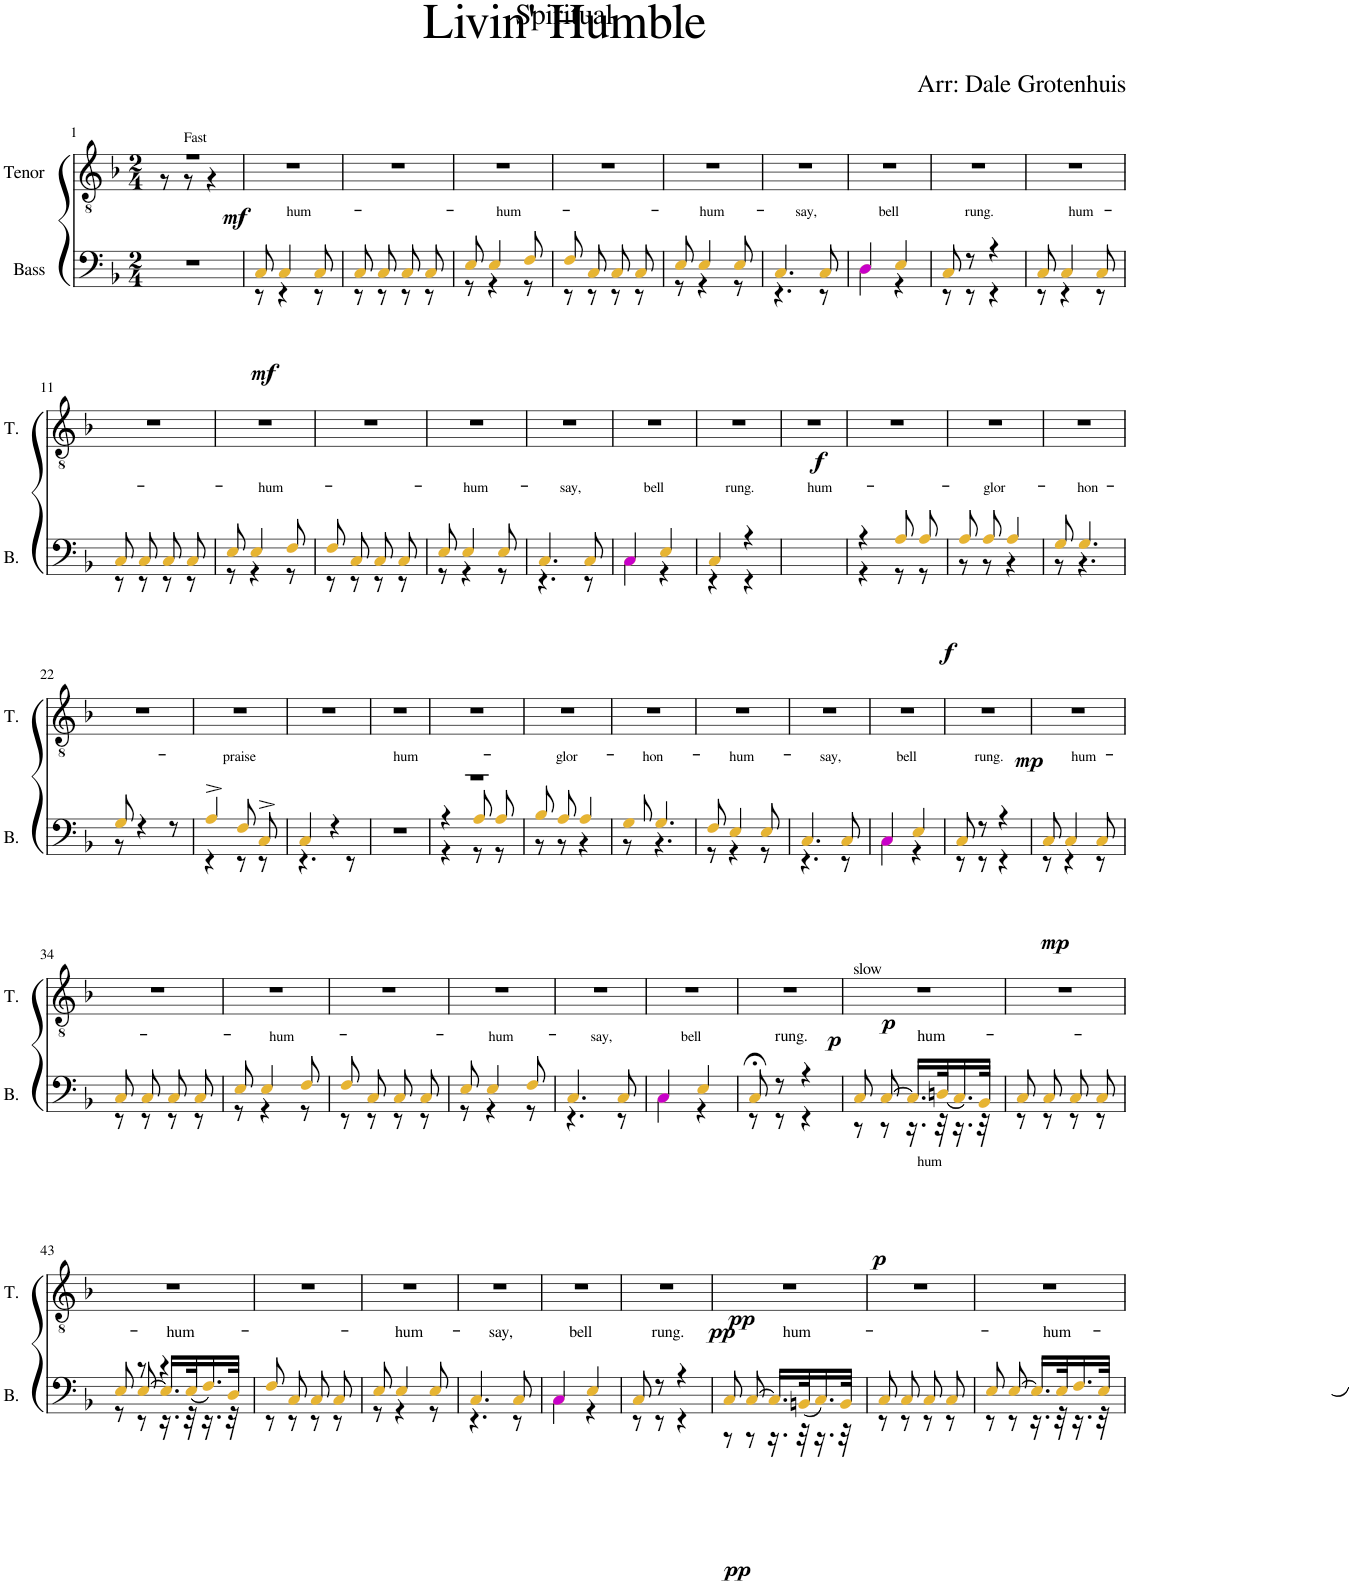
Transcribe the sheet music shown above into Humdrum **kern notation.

**kern	**text	**dynam	**kern	**text	**dynam
*part2	*part2	*part2	*part1	*part1	*part1
*staff2	*staff2	*staff2	*staff1	*staff1	*staff1
*I"Bass	*	*	*I"Tenor	*	*
*I'B.	*	*	*I'T.	*	*
*clefF4	*	*	*clefGv2	*	*
*k[b-]	*	*	*k[b-]	*	*
*M2/4	*	*	*M2/4	*	*
=1	=1	=1	=1	=1	=1
*	*	*	*^	*	*
2r	.	.	2r	8r	.	.
!	!	!	!	!LO:TX:a:t=Fast	!	!
!	!	!	!	!	!	!LO:DY:b
.	.	.	.	8r	.	mf
.	.	.	.	4r	.	.
=2	=2	=2	=2	=2	=2	=2
*^	*	*	*	*	*	*
*	*^	*	*	*	*	*	*
!	!	!	!	!LO:DY:b	!	!	!LO:LY:b	!
*	*	*	*	*	*v	*v	*	*
2ryy	8Ci/	8r	.	mf	2r	hum-	.
.	4Ci/	4r	.	.	.	.	.
.	8Ci/	8r	.	.	.	.	.
=3	=3	=3	=3	=3	=3	=3	=3
2ryy	8Ci/	8r	.	.	2r	.	.
.	8Ci/	8r	.	.	.	.	.
.	8Ci/	8r	.	.	.	.	.
.	8Ci/	8r	.	.	.	.	.
=4	=4	=4	=4	=4	=4	=4	=4
!	!	!	!	!	!	!LO:LY:b	!
2ryy	8Ei/	8r	.	.	2r	hum-	.
.	4Ei/	4r	.	.	.	.	.
.	8Fi/	8r	.	.	.	.	.
=5	=5	=5	=5	=5	=5	=5	=5
2ryy	8Fi/	8r	.	.	2r	.	.
.	8Ci/	8r	.	.	.	.	.
.	8Ci/	8r	.	.	.	.	.
.	8Ci/	8r	.	.	.	.	.
=6	=6	=6	=6	=6	=6	=6	=6
!	!	!	!	!	!	!LO:LY:b	!
2ryy	8Ei/	8r	.	.	2r	hum-	.
.	4Ei/	4r	.	.	.	.	.
.	8Ei/	8r	.	.	.	.	.
=7	=7	=7	=7	=7	=7	=7	=7
!	!	!	!	!	!	!LO:LY:b	!
2ryy	4.Ci/	4.r	.	.	2r	say,	.
.	8Ci/	8r	.	.	.	.	.
=8	=8	=8	=8	=8	=8	=8	=8
!	!	!	!	!	!	!LO:LY:b	!
2ryy	4Di/	4Dj\	.	.	2r	bell	.
.	4Ei/	4r	.	.	.	.	.
=9	=9	=9	=9	=9	=9	=9	=9
!	!	!	!	!	!	!LO:LY:b	!
2ryy	8Ci/	8r	.	.	2r	rung.	.
.	8r	8r	.	.	.	.	.
.	4r	4r	.	.	.	.	.
=10	=10	=10	=10	=10	=10	=10	=10
!	!	!	!	!	!	!LO:LY:b	!
2ryy	8Ci/	8r	.	.	2r	hum-	.
.	4Ci/	4r	.	.	.	.	.
.	8Ci/	8r	.	.	.	.	.
!!LO:LB:g=z
=11	=11	=11	=11	=11	=11	=11	=11
2ryy	8Ci/	8r	.	.	2r	.	.
.	8Ci/	8r	.	.	.	.	.
.	8Ci/	8r	.	.	.	.	.
.	8Ci/	8r	.	.	.	.	.
=12	=12	=12	=12	=12	=12	=12	=12
!	!	!	!	!	!	!LO:LY:b	!
2ryy	8Ei/	8r	.	.	2r	hum-	.
.	4Ei/	4r	.	.	.	.	.
.	8Fi/	8r	.	.	.	.	.
=13	=13	=13	=13	=13	=13	=13	=13
2ryy	8Fi/	8r	.	.	2r	.	.
.	8Ci/	8r	.	.	.	.	.
.	8Ci/	8r	.	.	.	.	.
.	8Ci/	8r	.	.	.	.	.
=14	=14	=14	=14	=14	=14	=14	=14
!	!	!	!	!	!	!LO:LY:b	!
2ryy	8Ei/	8r	.	.	2r	hum-	.
.	4Ei/	4r	.	.	.	.	.
.	8Ei/	8r	.	.	.	.	.
=15	=15	=15	=15	=15	=15	=15	=15
!	!	!	!	!	!	!LO:LY:b	!
2ryy	4.Ci/	4.r	.	.	2r	say,	.
.	8Ci/	8r	.	.	.	.	.
=16	=16	=16	=16	=16	=16	=16	=16
!	!	!	!	!	!	!LO:LY:b	!
2ryy	4Ci/	4Cj\	.	.	2r	bell	.
.	4Ei/	4r	.	.	.	.	.
=17	=17	=17	=17	=17	=17	=17	=17
!	!	!	!	!	!	!LO:LY:b	!
*	*	*	*	*	*^	*	*
2ryy	4Ci/	4r	.	.	2r	4ryy	rung.	.
!	!	!	!	!	!	!	!	!LO:DY:b
.	4r	4r	.	.	.	4ryy	.	f
=18	=18	=18	=18	=18	=18	=18	=18	=18
!	!	!	!	!	!	!	!LO:LY:b	!
*v	*v	*v	*	*	*	*	*	*
*	*	*	*v	*v	*	*
2ryy	.	.	2r	hum-	.
=19	=19	=19	=19	=19	=19
*^	*	*	*	*	*
*	*^	*	*	*	*	*
2ryy	4r	4r	.	.	2r	.	.
!	!	!	!	!LO:DY:b	!	!	!
.	8Ai/	8r	.	f	.	.	.
.	8Ai/	8r	.	.	.	.	.
=20	=20	=20	=20	=20	=20	=20	=20
!	!	!	!	!	!	!LO:LY:b	!
2ryy	8Ai/	8r	.	.	2r	glor-	.
.	8Ai/	8r	.	.	.	.	.
.	4Ai/	4r	.	.	.	.	.
=21	=21	=21	=21	=21	=21	=21	=21
!	!	!	!	!	!	!LO:LY:b	!
2ryy	8Gi/	8r	.	.	2r	hon-	.
.	4.Gi/	4.r	.	.	.	.	.
!!LO:LB:g=z
=22	=22	=22	=22	=22	=22	=22	=22
2ryy	8Gi/	8r	.	.	2r	.	.
.	4r	8ryy	.	.	.	.	.
.	.	4ryy	.	.	.	.	.
.	8r	.	.	.	.	.	.
=23	=23	=23	=23	=23	=23	=23	=23
!	!	!	!	!	!	!LO:LY:b	!
2ryy	4A^i/	4r	.	.	2r	praise	.
.	8Fi/	8r	.	.	.	.	.
.	8C^i/	8r	.	.	.	.	.
=24	=24	=24	=24	=24	=24	=24	=24
2ryy	4Ci/	4.r	.	.	2r	.	.
.	4r	.	.	.	.	.	.
.	.	8r	.	.	.	.	.
=25	=25	=25	=25	=25	=25	=25	=25
!	!	!	!	!	!	!LO:LY:b	!
*v	*v	*v	*	*	*	*	*
2r	.	.	2r	hum-	.
=26	=26	=26	=26	=26	=26
*^	*	*	*	*	*
*	*^	*	*	*	*	*
2r	4r	4r	.	.	2r	.	.
.	8Ai/	8r	.	.	.	.	.
.	8Ai/	8r	.	.	.	.	.
=27	=27	=27	=27	=27	=27	=27	=27
!	!	!	!	!	!	!LO:LY:b	!
2ryy	8B-i/	8r	.	.	2r	glor-	.
.	8Ai/	8r	.	.	.	.	.
.	4Ai/	4r	.	.	.	.	.
=28	=28	=28	=28	=28	=28	=28	=28
!	!	!	!	!	!	!LO:LY:b	!
2ryy	8Gi/	8r	.	.	2r	hon-	.
.	4.Gi/	4.r	.	.	.	.	.
=29	=29	=29	=29	=29	=29	=29	=29
!	!	!	!	!	!	!LO:LY:b	!
2ryy	8Fi/	8r	.	.	2r	hum-	.
.	4Ei/	4r	.	.	.	.	.
.	8Ei/	8r	.	.	.	.	.
=30	=30	=30	=30	=30	=30	=30	=30
!	!	!	!	!	!	!LO:LY:b	!
2ryy	4.Ci/	4.r	.	.	2r	say,	.
.	8Ci/	8r	.	.	.	.	.
=31	=31	=31	=31	=31	=31	=31	=31
!	!	!	!	!	!	!LO:LY:b	!
2ryy	4Ci/	4Cj\	.	.	2r	bell	.
.	4Ei/	4r	.	.	.	.	.
=32	=32	=32	=32	=32	=32	=32	=32
!	!	!	!	!	!	!LO:LY:b	!
*	*	*	*	*	*^	*	*
2ryy	8Ci/	8r	.	.	2r	8ryy	rung.	.
!	!	!	!	!	!	!	!	!LO:DY:b
.	8r	8r	.	.	.	4.ryy	.	mp
.	4r	4r	.	.	.	.	.	.
=33	=33	=33	=33	=33	=33	=33	=33	=33
!	!	!	!	!LO:DY:b	!	!	!LO:LY:b	!
*	*	*	*	*	*v	*v	*	*
2ryy	8Ci/	8r	.	mp	2r	hum-	.
.	4Ci/	4r	.	.	.	.	.
.	8Ci/	8r	.	.	.	.	.
!!LO:LB:g=z
=34	=34	=34	=34	=34	=34	=34	=34
2ryy	8Ci/	8r	.	.	2r	.	.
.	8Ci/	8r	.	.	.	.	.
.	8Ci/	8r	.	.	.	.	.
.	8Ci/	8r	.	.	.	.	.
=35	=35	=35	=35	=35	=35	=35	=35
!	!	!	!	!	!	!LO:LY:b	!
2ryy	8Ei/	8r	.	.	2r	hum-	.
.	4Ei/	4r	.	.	.	.	.
.	8Fi/	8r	.	.	.	.	.
=36	=36	=36	=36	=36	=36	=36	=36
2ryy	8Fi/	8r	.	.	2r	.	.
.	8Ci/	8r	.	.	.	.	.
.	8Ci/	8r	.	.	.	.	.
.	8Ci/	8r	.	.	.	.	.
=37	=37	=37	=37	=37	=37	=37	=37
!	!	!	!	!	!	!LO:LY:b	!
2ryy	8Ei/	8r	.	.	2r	hum-	.
.	4Ei/	4r	.	.	.	.	.
.	8Fi/	8r	.	.	.	.	.
=38	=38	=38	=38	=38	=38	=38	=38
!	!	!	!	!	!	!LO:LY:b	!
2ryy	4.Ci/	4.r	.	.	2r	say,	.
.	8Ci/	8r	.	.	.	.	.
=39	=39	=39	=39	=39	=39	=39	=39
!	!	!	!	!	!	!LO:LY:b	!
2ryy	4Ci/	4Cj\	.	.	2r	bell	.
.	4Ei/	4r	.	.	.	.	.
=40	=40	=40	=40	=40	=40	=40	=40
!	!	!	!	!	!	!LO:LY:b	!
*	*	*	*	*	*^	*	*
2ryy	8C;<i/	8r	.	.	2r	8ryy	rung.	.
!	!	!	!	!	!	!	!	!LO:DY:b
.	8r	8r	.	.	.	4.ryy	.	p
.	4r	4r	.	.	.	.	.	.
=41	=41	=41	=41	=41	=41	=41	=41	=41
!	!	!	!	!	!LO:TX:a:t=slow	!	!	!
!	!	!	!LO:LY:b	!LO:DY:b	!	!	!LO:LY:b	!LO:DY:b
*	*	*	*	*	*v	*v	*	*
2ryy	8Ci/	8r	hum-	p	2r	hum-	p
.	[8Ci/	8r	.	.	.	.	.
.	16.Ci/LL]	16.r	.	.	.	.	.
.	(32Dni/K	32r	.	.	.	.	.
.	16.Ci/)	16.r	.	.	.	.	.
.	32BB-i/JJk	32r	.	.	.	.	.
=42	=42	=42	=42	=42	=42	=42	=42
2ryy	8Ci/	8r	.	.	2r	.	.
.	8Ci/	8r	.	.	.	.	.
.	8Ci/	8r	.	.	.	.	.
.	8Ci/	8r	.	.	.	.	.
!!LO:LB:g=z
=43	=43	=43	=43	=43	=43	=43	=43
!	!	!	!	!	!	!LO:LY:b	!
8ryy	8Ei/	8r	.	.	2r	hum-	.
8r	[8Ei/	8r	.	.	.	.	.
4r	16.Ei/LL]	16.r	.	.	.	.	.
.	(32Ei/K	32r	.	.	.	.	.
.	16.Fi/)	16.r	.	.	.	.	.
.	32Di/JJk	32r	.	.	.	.	.
=44	=44	=44	=44	=44	=44	=44	=44
2ryy	8Fi/	8r	.	.	2r	.	.
.	8Ci/	8r	.	.	.	.	.
.	8Ci/	8r	.	.	.	.	.
.	8Ci/	8r	.	.	.	.	.
=45	=45	=45	=45	=45	=45	=45	=45
!	!	!	!	!	!	!LO:LY:b	!
2ryy	8Ei/	8r	.	.	2r	hum-	.
.	4Ei/	4r	.	.	.	.	.
.	8Ei/	8r	.	.	.	.	.
=46	=46	=46	=46	=46	=46	=46	=46
!	!	!	!	!	!	!LO:LY:b	!
2ryy	4.Ci/	4.r	.	.	2r	say,	.
.	8Ci/	8r	.	.	.	.	.
=47	=47	=47	=47	=47	=47	=47	=47
!	!	!	!	!	!	!LO:LY:b	!
2ryy	4Ci/	4Cj\	.	.	2r	bell	.
.	4Ei/	4r	.	.	.	.	.
=48	=48	=48	=48	=48	=48	=48	=48
!	!	!	!	!	!	!LO:LY:b	!LO:DY:b
2ryy	8Ci/	8r	.	.	2r	rung.	pp
.	8r	8r	.	.	.	.	.
.	4r	4r	.	.	.	.	.
=49	=49	=49	=49	=49	=49	=49	=49
!	!	!	!	!LO:DY:b	!	!LO:LY:b	!LO:DY:b
2ryy	8Ci/	8r	.	pp	2r	hum-	pp
.	[8Ci/	8r	.	.	.	.	.
.	16.Ci/LL]	16.r	.	.	.	.	.
.	((32BBni/K	32r	.	.	.	.	.
.	16.Ci/))	16.r	.	.	.	.	.
.	32BBi/JJk	32r	.	.	.	.	.
=50	=50	=50	=50	=50	=50	=50	=50
2ryy	8Ci/	8r	.	.	2r	.	.
.	8Ci/	8r	.	.	.	.	.
.	8Ci/	8r	.	.	.	.	.
.	8Ci/	8r	.	.	.	.	.
=51	=51	=51	=51	=51	=51	=51	=51
!	!	!	!	!	!	!LO:LY:b	!
2ryy	8Ei/	8r	.	.	2r	hum-	.
.	[8Ei/	8r	.	.	.	.	.
.	16.Ei/LL]	16.r	.	.	.	.	.
.	32Ei/K	32r	.	.	.	.	.
.	16.Fi/	16.r	.	.	.	.	.
.	32Ei/JJk	32r	.	.	.	.	.
*v	*v	*v	*	*	*	*	*
=	=	=	=	=	=
*-	*-	*-	*-	*-	*-
